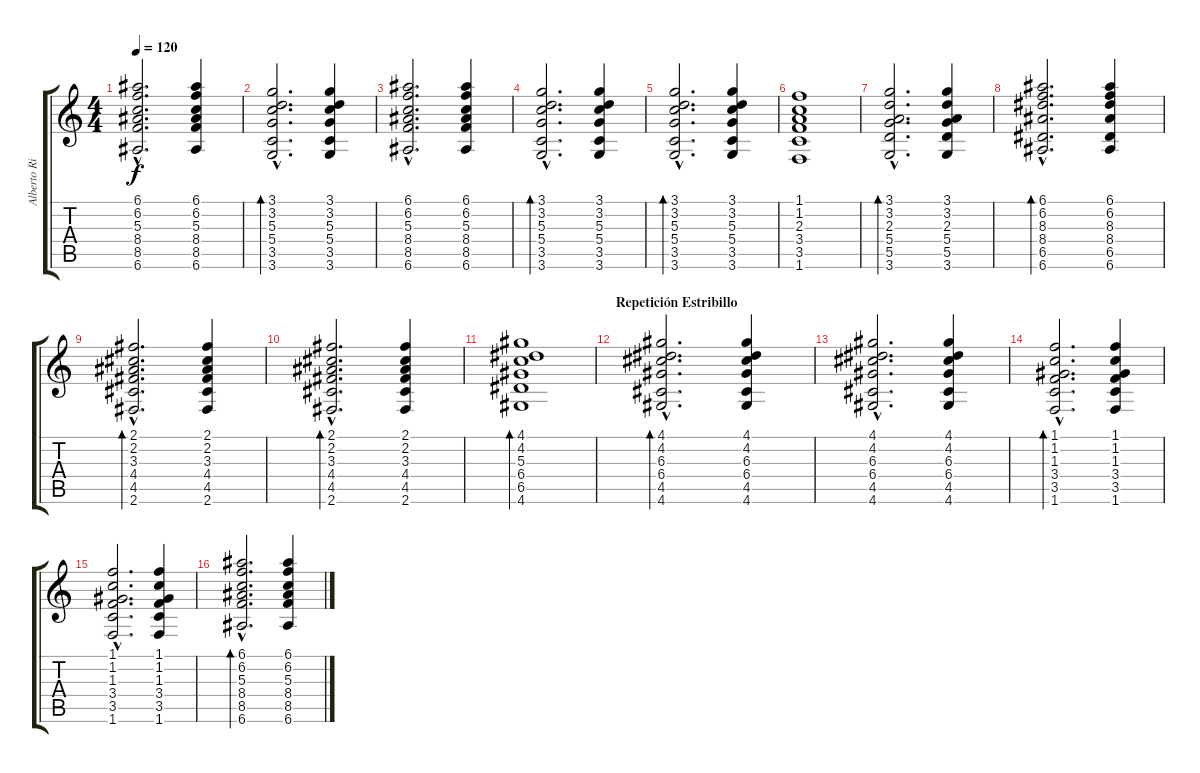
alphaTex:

\track ("Alberto Rionda (Guitarra de Arreglos)" "Alberto Ri") {instrument acousticguitarnylon}
\staff {score tabs}
\tuning (E4 B3 G3 D3 A2 E2) {hide}
\ts (4 4)
\tempo 120
\clef g2
\ks c
(6.1{hac} 6.2{hac} 5.3{hac} 8.4{hac} 8.5{hac} 6.6{hac}).2{d dy f} (6.1 6.2 5.3 8.4 8.5 6.6).4 |
(3.1{hac} 3.2{hac} 5.3{hac} 5.4{hac} 3.5{hac} 3.6{hac}).2{d bd 60} (3.1 3.2 5.3 5.4 3.5 3.6).4 |
(6.1{hac} 6.2{hac} 5.3{hac} 8.4{hac} 8.5{hac} 6.6{hac}).2{d} (6.1 6.2 5.3 8.4 8.5 6.6).4 |
(3.1{hac} 3.2{hac} 5.3{hac} 5.4{hac} 3.5{hac} 3.6{hac}).2{d bd 60} (3.1 3.2 5.3 5.4 3.5 3.6).4 |
(3.1{hac} 3.2{hac} 5.3{hac} 5.4{hac} 3.5{hac} 3.6{hac}).2{d bd 60} (3.1 3.2 5.3 5.4 3.5 3.6).4 |
(1.1 1.2 2.3 3.4 3.5 1.6).1 |
(3.1{hac} 3.2{hac} 2.3{hac} 5.4{hac} 5.5{hac} 3.6{hac}).2{d bd 60} (3.1 3.2 2.3 5.4 5.5 3.6).4 |
(6.1{hac} 6.2{hac} 8.3{hac} 8.4{hac} 6.5{hac} 6.6{hac}).2{d bd 60} (6.1 6.2 8.3 8.4 6.5 6.6).4 |
(2.1{hac} 2.2{hac} 3.3{hac} 4.4{hac} 4.5{hac} 2.6{hac}).2{d bd 60} (2.1 2.2 3.3 4.4 4.5 2.6).4 |
(2.1{hac} 2.2{hac} 3.3{hac} 4.4{hac} 4.5{hac} 2.6{hac}).2{d bd 60} (2.1 2.2 3.3 4.4 4.5 2.6).4 |
(4.1 4.2 5.3 6.4 6.5 4.6).1{bd 120} |
\section ("" "Repetición Estribillo")
(4.1{hac} 4.2{hac} 6.3{hac} 6.4{hac} 4.5{hac} 4.6{hac}).2{d bd 60 volume 9} (4.1 4.2 6.3 6.4 4.5 4.6).4 |
(4.1{hac} 4.2{hac} 6.3{hac} 6.4{hac} 4.5{hac} 4.6{hac}).2{d} (4.1 4.2 6.3 6.4 4.5 4.6).4 |
(1.1{hac} 1.2{hac} 1.3{hac} 3.4{hac} 3.5{hac} 1.6{hac}).2{d bd 60} (1.1 1.2 1.3 3.4 3.5 1.6).4 |
(1.1{hac} 1.2{hac} 1.3{hac} 3.4{hac} 3.5{hac} 1.6{hac}).2{d} (1.1 1.2 1.3 3.4 3.5 1.6).4 |
(6.1{hac} 6.2{hac} 5.3{hac} 8.4{hac} 8.5{hac} 6.6{hac}).2{d bd 60} (6.1 6.2 5.3 8.4 8.5 6.6).4
